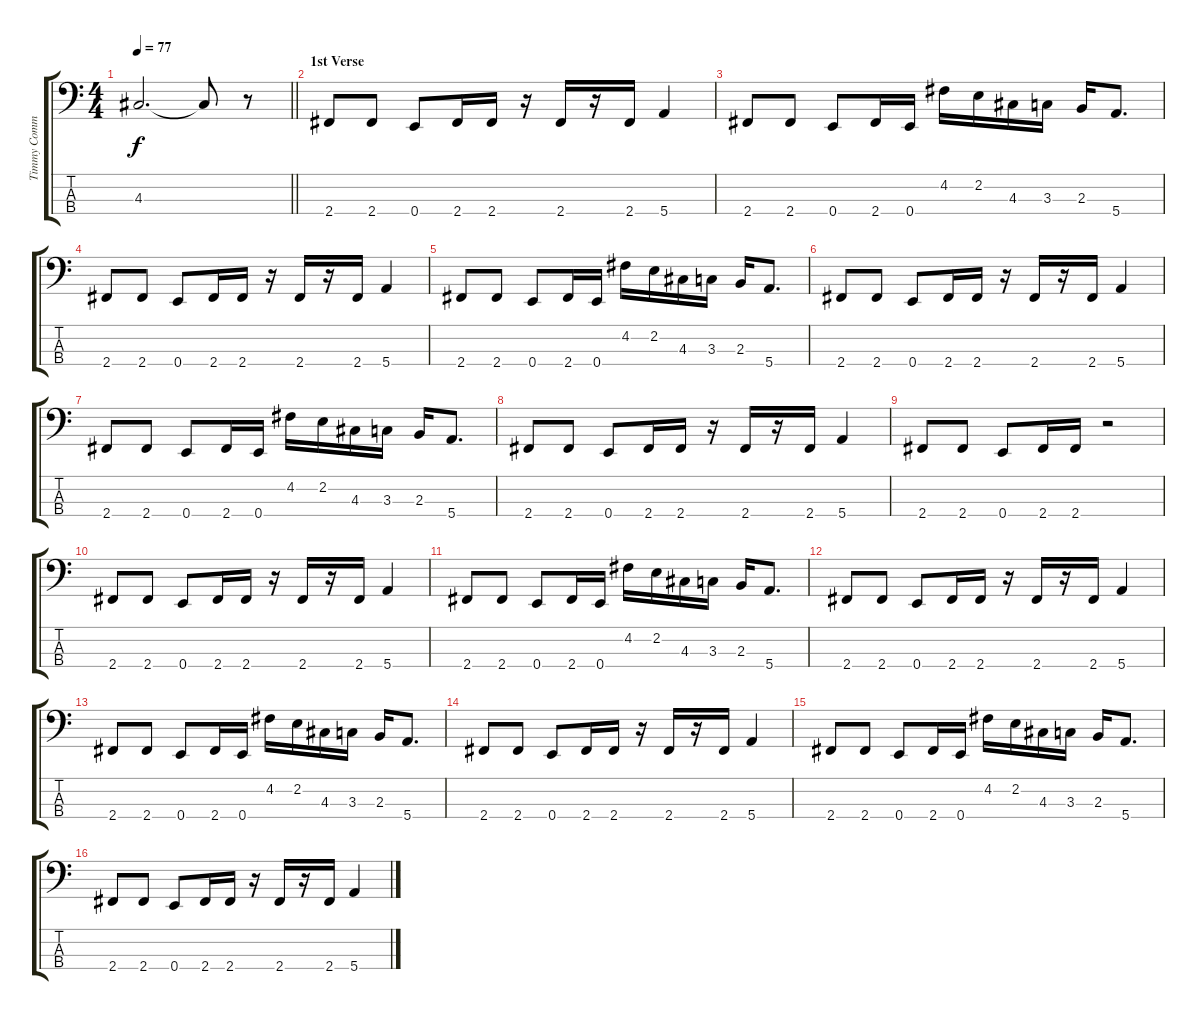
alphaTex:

\track ("Timmy Commerford / Bass" "Timmy Comm") {instrument slapbass2}
\staff {score tabs}
\tuning (G2 D2 A1 E1) {hide}
\ts (4 4)
\tempo 77
\clef f4
\barLineRight lightlight
\ks c
4.3{t}.2{d dy f} 4.3{t}.8 r.8 |
\section ("" "1st Verse")
2.4.8 2.4.8 0.4.8 2.4.16 2.4.16 r.16 2.4.16 r.16 2.4.16 5.4.4 |
2.4.8 2.4.8 0.4.8 2.4.16 0.4.16 4.2.16 2.2.16 4.3.16 3.3.16 2.3.16 5.4.8{d} |
2.4.8 2.4.8 0.4.8 2.4.16 2.4.16 r.16 2.4.16 r.16 2.4.16 5.4.4 |
2.4.8 2.4.8 0.4.8 2.4.16 0.4.16 4.2.16 2.2.16 4.3.16 3.3.16 2.3.16 5.4.8{d} |
2.4.8 2.4.8 0.4.8 2.4.16 2.4.16 r.16 2.4.16 r.16 2.4.16 5.4.4 |
2.4.8 2.4.8 0.4.8 2.4.16 0.4.16 4.2.16 2.2.16 4.3.16 3.3.16 2.3.16 5.4.8{d} |
2.4.8 2.4.8 0.4.8 2.4.16 2.4.16 r.16 2.4.16 r.16 2.4.16 5.4.4 |
2.4.8 2.4.8 0.4.8 2.4.16 2.4.16 r.2 |
2.4.8 2.4.8 0.4.8 2.4.16 2.4.16 r.16 2.4.16 r.16 2.4.16 5.4.4 |
2.4.8 2.4.8 0.4.8 2.4.16 0.4.16 4.2.16 2.2.16 4.3.16 3.3.16 2.3.16 5.4.8{d} |
2.4.8 2.4.8 0.4.8 2.4.16 2.4.16 r.16 2.4.16 r.16 2.4.16 5.4.4 |
2.4.8 2.4.8 0.4.8 2.4.16 0.4.16 4.2.16 2.2.16 4.3.16 3.3.16 2.3.16 5.4.8{d} |
2.4.8 2.4.8 0.4.8 2.4.16 2.4.16 r.16 2.4.16 r.16 2.4.16 5.4.4 |
2.4.8 2.4.8 0.4.8 2.4.16 0.4.16 4.2.16 2.2.16 4.3.16 3.3.16 2.3.16 5.4.8{d} |
2.4.8 2.4.8 0.4.8 2.4.16 2.4.16 r.16 2.4.16 r.16 2.4.16 5.4.4
